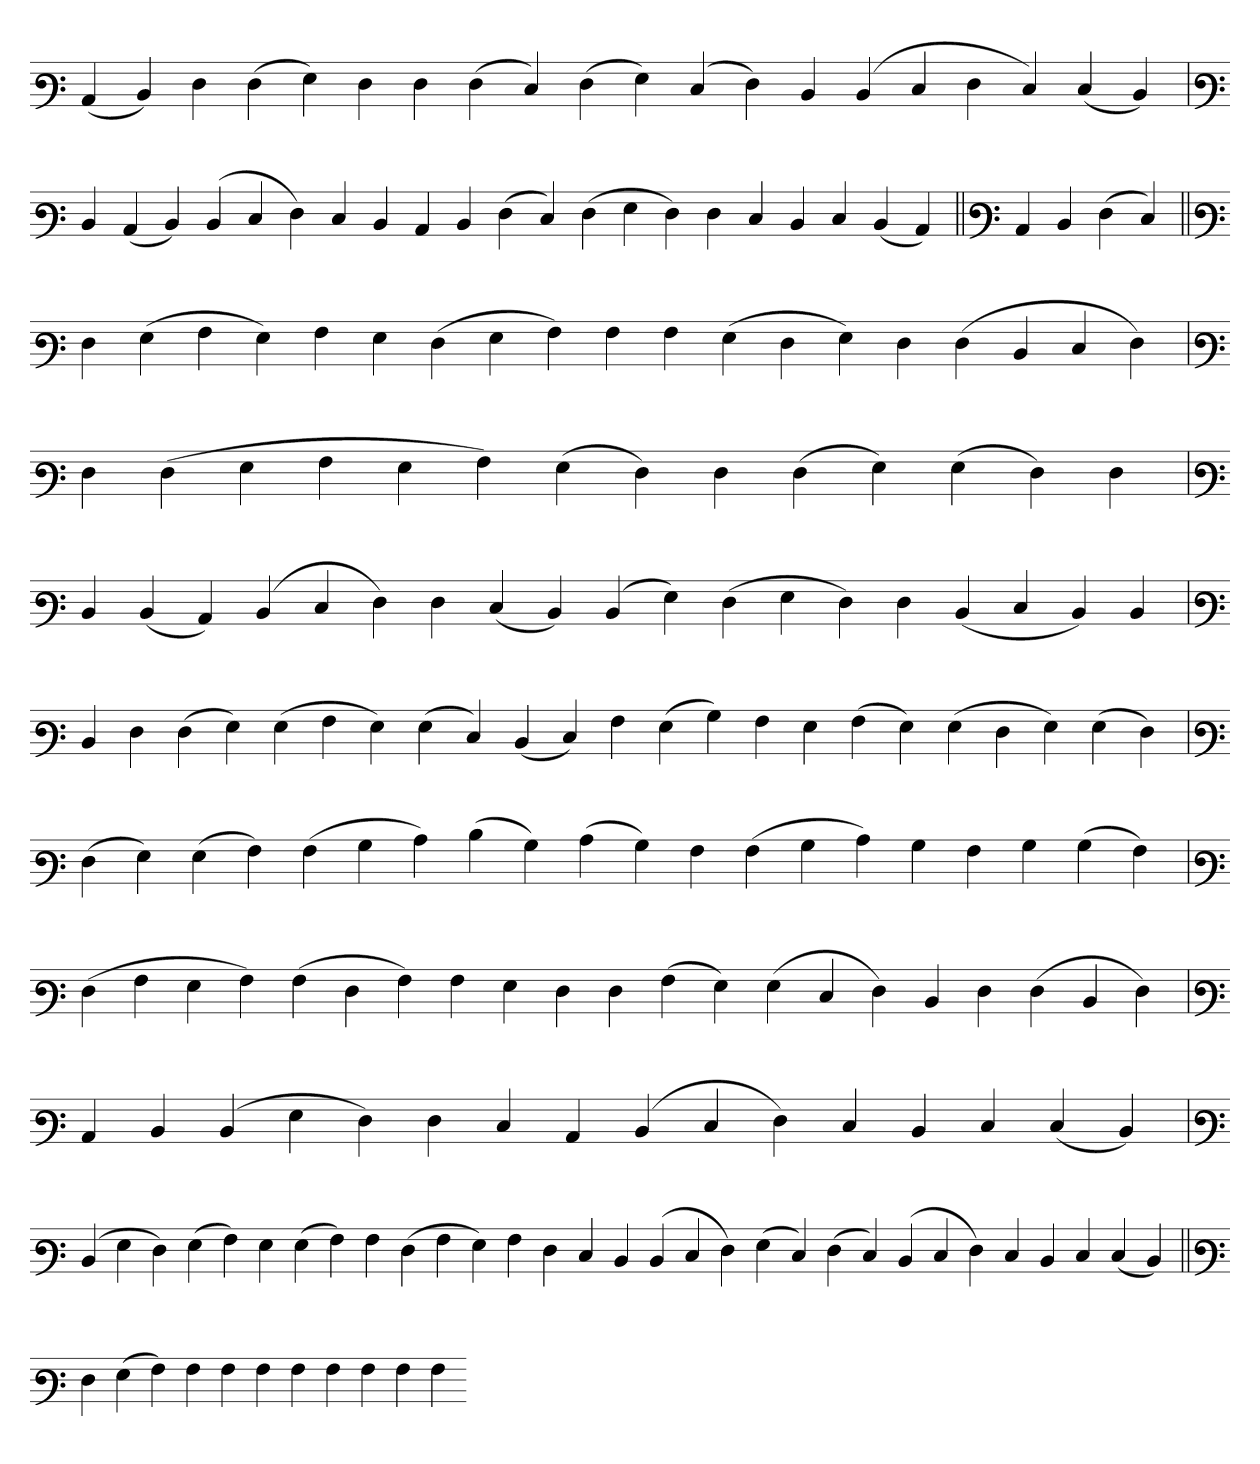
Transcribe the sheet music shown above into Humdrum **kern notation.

**kern
*part1
*staff1
*clefF3
=
(4C
4D)
4F
(4F
4G)
4F
4F
(4F
4E)
(4F
4G)
(4E
4F)
4D
(4D
4E
4F
4E)
(4E
4D)
=
*clefF3
4D
(4C
4D)
(4D
4E
4F)
4E
4D
4C
4D
(4F
4E)
(4F
4G
4F)
4F
4E
4D
4E
(4D
4C)
=||
*clefF3
4C
4D
(4F
4E)
=||
*clefF3
4F
(4G
4A
4G)
4A
4G
(4F
4G
4A)
4A
4A
(4G
4F
4G)
4F
(4F
4D
4E
4F)
='
*clefF3
4F
(4F
4G
4A
4G
4A)
(4G
4F)
4F
(4F
4G)
(4G
4F)
4F
=
*clefF3
4D
(4D
4C)
(4D
4E
4F)
4F
(4E
4D)
(4D
4G)
(4F
4G
4F)
4F
(4D
4E
4D)
4D
=
*clefF3
4D
4F
(4F
4G)
(4G
4A
4G)
(4G
4E)
(4D
4E)
4A
(4G
4B)
4A
4G
(4A
4G)
(4G
4F
4G)
(4G
4F)
='
*clefF3
(4F
4G)
(4G
4A)
(4A
4B
4c)
(4d
4B)
(4c
4B)
4A
(4A
4B
4c)
4B
4A
4B
(4B
4A)
=
*clefF3
(4F
4A
4G
4A)
(4A
4F
4A)
4A
4G
4F
4F
(4A
4G)
(4G
4E
4F)
4D
4F
(4F
4D
4F)
=
*clefF3
4C
4D
(4D
4G
4F)
4F
4E
4C
(4D
4E
4F)
4E
4D
4E
(4E
4D)
='
*clefF3
(4D
4G
4F)
(4G
4A)
4G
(4G
4A)
4A
(4F
4A
4G)
4A
4F
4E
4D
(4D
4E
4F)
(4G
4E)
(4F
4E)
(4D
4E
4F)
4E
4D
4E
(4E
4D)
=||
*clefF3
4F
(4G
4A)
4A
4A
4A
4A
4A
4A
4A
4A
=-
*-
